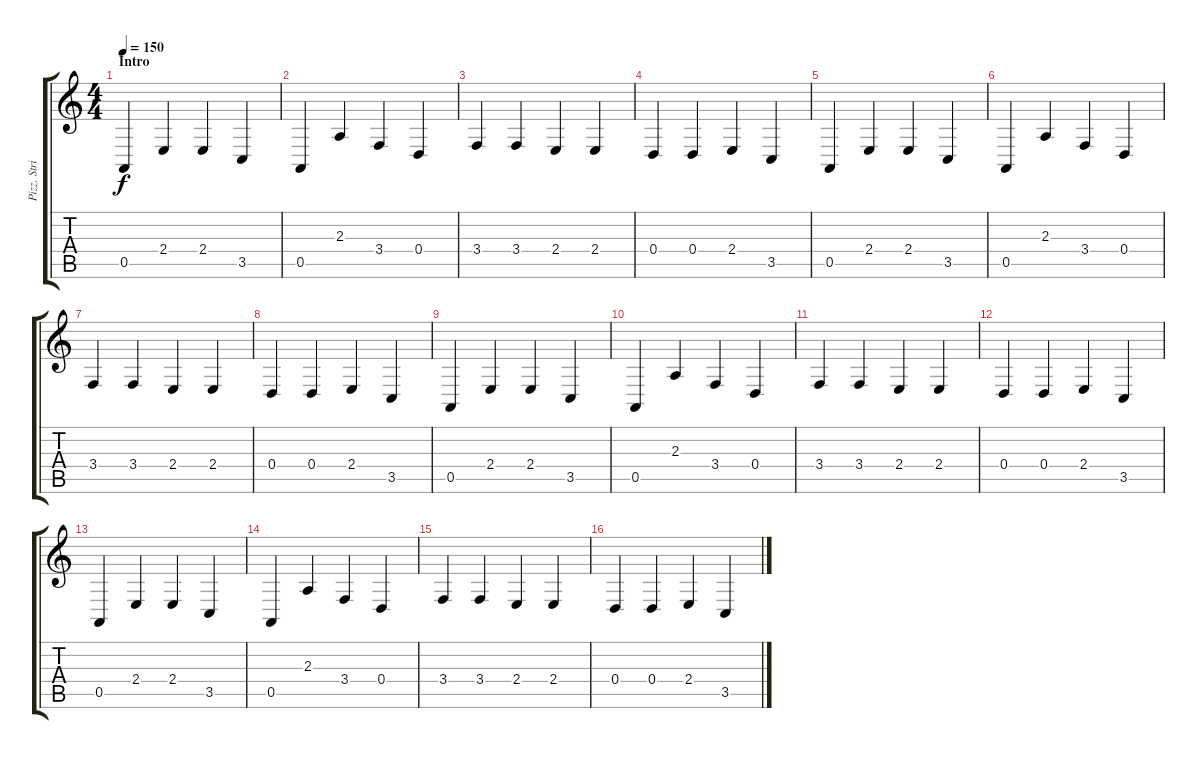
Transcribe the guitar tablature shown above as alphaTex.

\track ("Pizz. Strings" "Pizz. Stri") {instrument pizzicatostrings}
\staff {score tabs}
\tuning (E4 B3 G3 D3 A2 E2) {hide}
\ts (4 4)
\section ("" "Intro")
\tempo 150
\clef g2
\ks c
0.5.4{dy f instrument pizzicatostrings} 2.4.4 2.4.4 3.5.4 |
0.5.4 2.3.4 3.4.4 0.4.4 |
3.4.4 3.4.4 2.4.4 2.4.4 |
0.4.4 0.4.4 2.4.4 3.5.4 |
0.5.4 2.4.4 2.4.4 3.5.4 |
0.5.4 2.3.4 3.4.4 0.4.4 |
3.4.4 3.4.4 2.4.4 2.4.4 |
0.4.4 0.4.4 2.4.4 3.5.4 |
0.5.4 2.4.4 2.4.4 3.5.4 |
0.5.4 2.3.4 3.4.4 0.4.4 |
3.4.4 3.4.4 2.4.4 2.4.4 |
0.4.4 0.4.4 2.4.4 3.5.4 |
0.5.4 2.4.4 2.4.4 3.5.4 |
0.5.4 2.3.4 3.4.4 0.4.4 |
3.4.4 3.4.4 2.4.4 2.4.4 |
0.4.4 0.4.4 2.4.4 3.5.4
